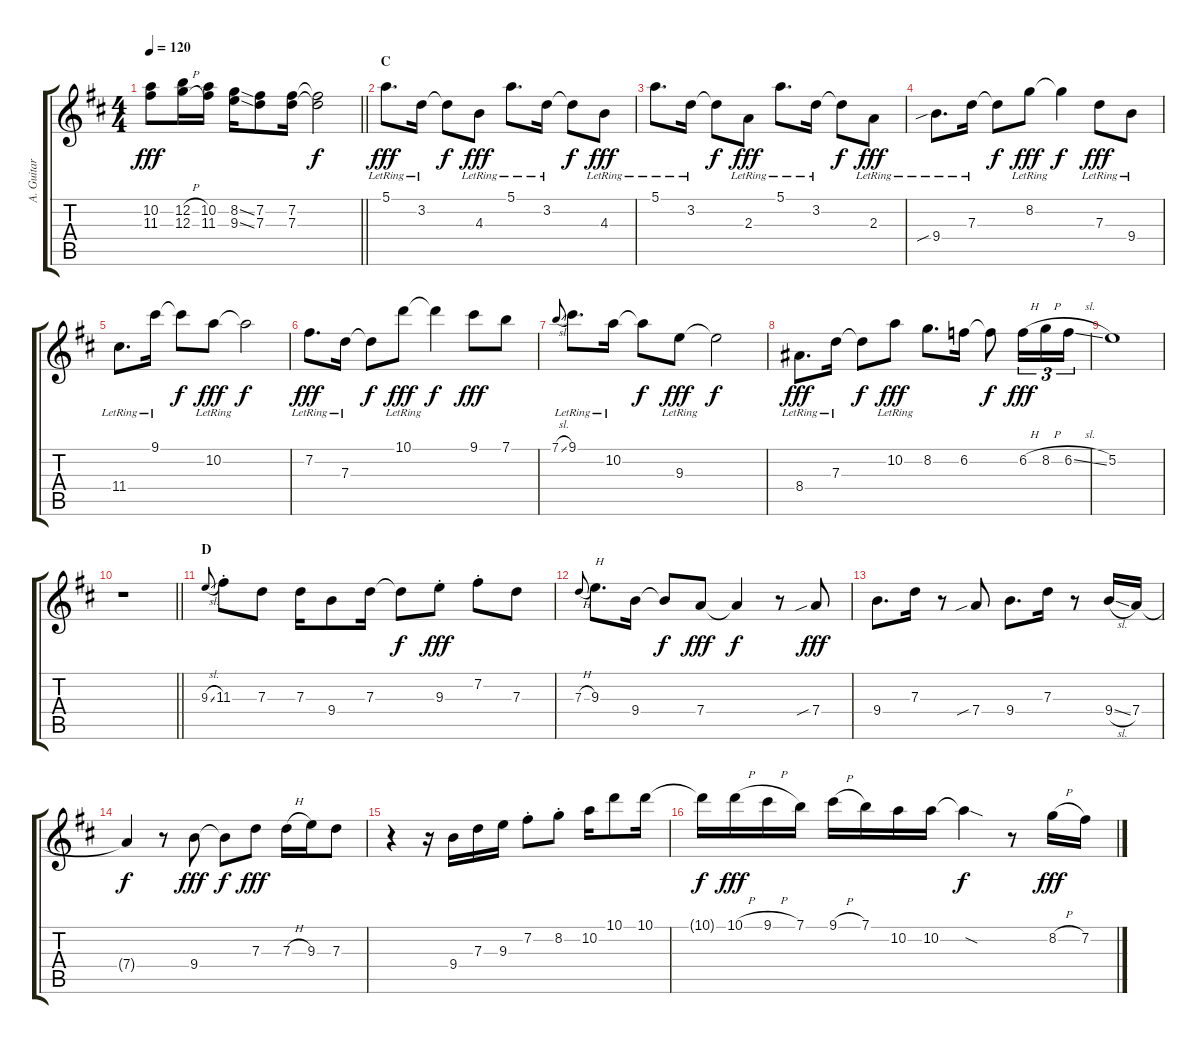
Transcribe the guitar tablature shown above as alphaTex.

\track ("A. Guitar I" "A. Guitar ") {instrument acousticguitarsteel}
\staff {score tabs}
\tuning (E4 B3 G3 D3 A2 E2) {hide}
\ts (4 4)
\tempo 120
\clef g2
\barLineRight lightlight
\ks d
(10.2 11.3).8{dy fff} (12.2{h} 12.3{h}).16 (10.2 11.3).16 (8.2{ss} 9.3{ss}).16 (7.2 7.3).8 (7.2 7.3).16 (7.2{t} 7.3{t}).2{dy f} |
\section ("" "C")
5.1{lr}.8{d dy fff} 3.2{lr}.16 3.2{t}.8{dy f} 4.3{lr}.8{dy fff} 5.1{lr}.8{d} 3.2{lr}.16 3.2{t}.8{dy f} 4.3{lr}.8{dy fff} |
5.1{lr}.8{d} 3.2{lr}.16 3.2{t}.8{dy f} 2.3{lr}.8{dy fff} 5.1{lr}.8{d} 3.2{lr}.16 3.2{t}.8{dy f} 2.3{lr}.8{dy fff} |
9.4{sib lr}.8{d} 7.3{lr}.16 7.3{t}.8{dy f} 8.2{lr}.8{dy fff} 8.2{t}.4{dy f} 7.3{lr}.8{dy fff} 9.4{lr}.8 |
11.4{lr}.8{d} 9.1{lr}.16 9.1{t}.8{dy f} 10.2{lr}.8{dy fff} 10.2{t}.2{dy f} |
7.2{lr}.8{d dy fff} 7.3{lr}.16 7.3{t}.8{dy f} 10.1{lr}.8{dy fff} 10.1{t}.4{dy f} 9.1.8{dy fff} 7.1.8 |
7.1{sl}.8{gr onbeat} 9.1{lr}.8{d} 10.2{lr}.16 10.2{t}.8{dy f} 9.3{lr}.8{dy fff} 9.3{t}.2{dy f} |
8.4{lr}.8{d dy fff} 7.3{lr}.16 7.3{t}.8{dy f} 10.2{lr}.8{dy fff} 8.2.8{d} 6.2.16 6.2{t}.8{dy f} 6.2{h}.16{tu (3 2) dy fff} 8.2{h}.16{tu (3 2)} 6.2{sl}.16{tu (3 2)} |
5.2.1 |
\barLineRight lightlight
r.1 |
\section ("" "D")
9.3{sl}.8{gr onbeat} 11.3{st}.8 7.3.8 7.3.16 9.4.8 7.3.16 7.3{t}.8{dy f} 9.3{st}.8{dy fff} 7.2{st}.8 7.3.8 |
7.3{h}.8{gr onbeat} 9.3.8{d txt "H"} 9.4.16 9.4{t}.8{dy f} 7.4.8{dy fff} 7.4{t}.4{dy f} r.8 7.4{sib}.8{dy fff} |
9.4.8{d} 7.3.16 r.8 7.4{sib}.8 9.4.8{d} 7.3.16 r.8 9.4{sl}.16 7.4.16 |
7.4{t}.4{dy f} r.8 9.4.8{dy fff} 9.4{t}.8{dy f} 7.3.8{dy fff} 7.3{h}.16 9.3.16 7.3.8 |
r.4 r.16 9.4.16 7.3.16 9.3.16 7.2{st}.8 8.2{st}.8 10.2.16 10.1.8 10.1.16 |
10.1{t}.16{dy f} 10.1{h}.16{dy fff} 9.1{h}.16 7.1.16 9.1{h}.16 7.1.16 10.2.16 10.2.16 10.2{sod t}.4{dy f} r.8 8.2{h}.16{dy fff} 7.2.16
